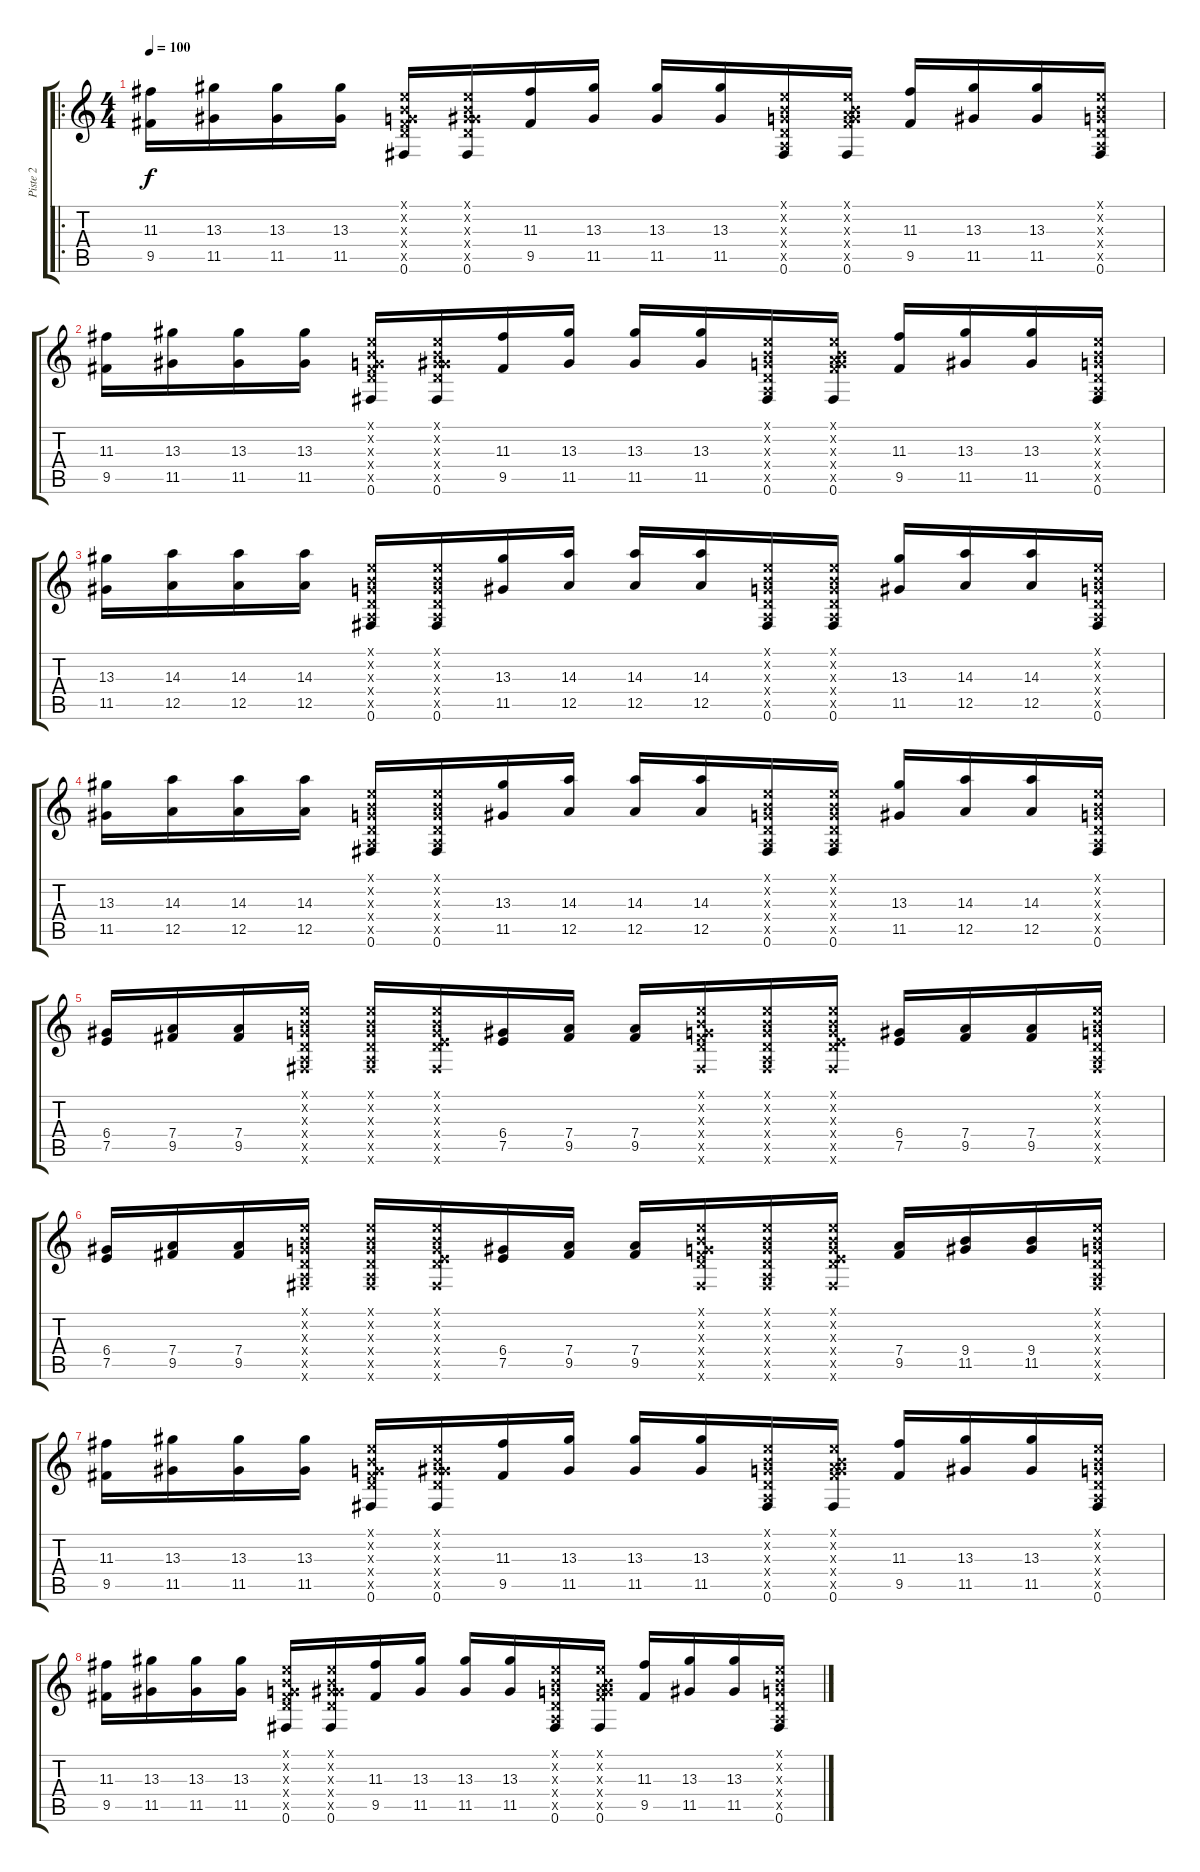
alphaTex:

\track ("Piste 2" "Piste 2") {instrument acousticguitarsteel}
\staff {score tabs}
\tuning (E4 B3 G3 D3 A2 Gb2) {hide}
\ro
\ts (4 4)
\tempo 100
\clef g2
\ks c
(11.3 9.5).16{dy f instrument acousticguitarsteel} (13.3 11.5).16 (13.3 11.5).16 (13.3 11.5).16 (0.1{x} 0.2{x} 0.3{x} 0.4{x} 9.5{x} 0.6).16 (0.1{x} 0.2{x} 0.3{x} 0.4{x} 11.5{x} 0.6).16 (11.3 9.5).16 (13.3 11.5).16 (13.3 11.5).16 (13.3 11.5).16 (0.1{x} 0.2{x} 0.3{x} 0.4{x} 0.5{x} 0.6).16 (0.1{x} 0.2{x} 0.3{x} 7.4{x} 9.5{x} 0.6).16 (11.3 9.5).16 (13.3 11.5).16 (13.3 11.5).16 (0.1{x} 0.2{x} 0.3{x} 0.4{x} 0.5{x} 0.6).16 |
(11.3 9.5).16 (13.3 11.5).16 (13.3 11.5).16 (13.3 11.5).16 (0.1{x} 0.2{x} 0.3{x} 0.4{x} 9.5{x} 0.6).16 (0.1{x} 0.2{x} 0.3{x} 0.4{x} 11.5{x} 0.6).16 (11.3 9.5).16 (13.3 11.5).16 (13.3 11.5).16 (13.3 11.5).16 (0.1{x} 0.2{x} 0.3{x} 0.4{x} 0.5{x} 0.6).16 (0.1{x} 0.2{x} 0.3{x} 7.4{x} 9.5{x} 0.6).16 (11.3 9.5).16 (13.3 11.5).16 (13.3 11.5).16 (0.1{x} 0.2{x} 0.3{x} 0.4{x} 0.5{x} 0.6).16 |
(13.3 11.5).16 (14.3 12.5).16 (14.3 12.5).16 (14.3 12.5).16 (0.1{x} 0.2{x} 0.3{x} 0.4{x} 0.5{x} 0.6).16 (0.1{x} 0.2{x} 0.3{x} 0.4{x} 0.5{x} 0.6).16 (13.3 11.5).16 (14.3 12.5).16 (14.3 12.5).16 (14.3 12.5).16 (0.1{x} 0.2{x} 0.3{x} 0.4{x} 0.5{x} 0.6).16 (0.1{x} 0.2{x} 0.3{x} 0.4{x} 0.5{x} 0.6).16 (13.3 11.5).16 (14.3 12.5).16 (14.3 12.5).16 (0.1{x} 0.2{x} 0.3{x} 0.4{x} 0.5{x} 0.6).16 |
(13.3 11.5).16 (14.3 12.5).16 (14.3 12.5).16 (14.3 12.5).16 (0.1{x} 0.2{x} 0.3{x} 0.4{x} 0.5{x} 0.6).16 (0.1{x} 0.2{x} 0.3{x} 0.4{x} 0.5{x} 0.6).16 (13.3 11.5).16 (14.3 12.5).16 (14.3 12.5).16 (14.3 12.5).16 (0.1{x} 0.2{x} 0.3{x} 0.4{x} 0.5{x} 0.6).16 (0.1{x} 0.2{x} 0.3{x} 0.4{x} 0.5{x} 0.6).16 (13.3 11.5).16 (14.3 12.5).16 (14.3 12.5).16 (0.1{x} 0.2{x} 0.3{x} 0.4{x} 0.5{x} 0.6).16 |
(6.4 7.5).16 (7.4 9.5).16 (7.4 9.5).16 (0.1{x} 0.2{x} 0.3{x} 0.4{x} 0.5{x} 0.6{x}).16 (0.1{x} 0.2{x} 0.3{x} 0.4{x} 0.5{x} 0.6{x}).16 (0.1{x} 0.2{x} 0.3{x} 0.4{x} 7.5{x} 0.6{x}).16 (6.4 7.5).16 (7.4 9.5).16 (7.4 9.5).16 (0.1{x} 0.2{x} 0.3{x} 0.4{x} 9.5{x} 0.6{x}).16 (0.1{x} 0.2{x} 0.3{x} 0.4{x} 0.5{x} 0.6{x}).16 (0.1{x} 0.2{x} 0.3{x} 0.4{x} 7.5{x} 0.6{x}).16 (6.4 7.5).16 (7.4 9.5).16 (7.4 9.5).16 (0.1{x} 0.2{x} 0.3{x} 0.4{x} 0.5{x} 0.6{x}).16 |
(6.4 7.5).16 (7.4 9.5).16 (7.4 9.5).16 (0.1{x} 0.2{x} 0.3{x} 0.4{x} 0.5{x} 0.6{x}).16 (0.1{x} 0.2{x} 0.3{x} 0.4{x} 0.5{x} 0.6{x}).16 (0.1{x} 0.2{x} 0.3{x} 0.4{x} 7.5{x} 0.6{x}).16 (6.4 7.5).16 (7.4 9.5).16 (7.4 9.5).16 (0.1{x} 0.2{x} 0.3{x} 0.4{x} 9.5{x} 0.6{x}).16 (0.1{x} 0.2{x} 0.3{x} 0.4{x} 0.5{x} 0.6{x}).16 (0.1{x} 0.2{x} 0.3{x} 0.4{x} 7.5{x} 0.6{x}).16 (7.4 9.5).16 (9.4 11.5).16 (9.4 11.5).16 (0.1{x} 0.2{x} 0.3{x} 0.4{x} 0.5{x} 0.6{x}).16 |
(11.3 9.5).16 (13.3 11.5).16 (13.3 11.5).16 (13.3 11.5).16 (0.1{x} 0.2{x} 0.3{x} 0.4{x} 9.5{x} 0.6).16 (0.1{x} 0.2{x} 0.3{x} 0.4{x} 11.5{x} 0.6).16 (11.3 9.5).16 (13.3 11.5).16 (13.3 11.5).16 (13.3 11.5).16 (0.1{x} 0.2{x} 0.3{x} 0.4{x} 0.5{x} 0.6).16 (0.1{x} 0.2{x} 0.3{x} 7.4{x} 9.5{x} 0.6).16 (11.3 9.5).16 (13.3 11.5).16 (13.3 11.5).16 (0.1{x} 0.2{x} 0.3{x} 0.4{x} 0.5{x} 0.6).16 |
(11.3 9.5).16 (13.3 11.5).16 (13.3 11.5).16 (13.3 11.5).16 (0.1{x} 0.2{x} 0.3{x} 0.4{x} 9.5{x} 0.6).16 (0.1{x} 0.2{x} 0.3{x} 0.4{x} 11.5{x} 0.6).16 (11.3 9.5).16 (13.3 11.5).16 (13.3 11.5).16 (13.3 11.5).16 (0.1{x} 0.2{x} 0.3{x} 0.4{x} 0.5{x} 0.6).16 (0.1{x} 0.2{x} 0.3{x} 7.4{x} 9.5{x} 0.6).16 (11.3 9.5).16 (13.3 11.5).16 (13.3 11.5).16 (0.1{x} 0.2{x} 0.3{x} 0.4{x} 0.5{x} 0.6).16
